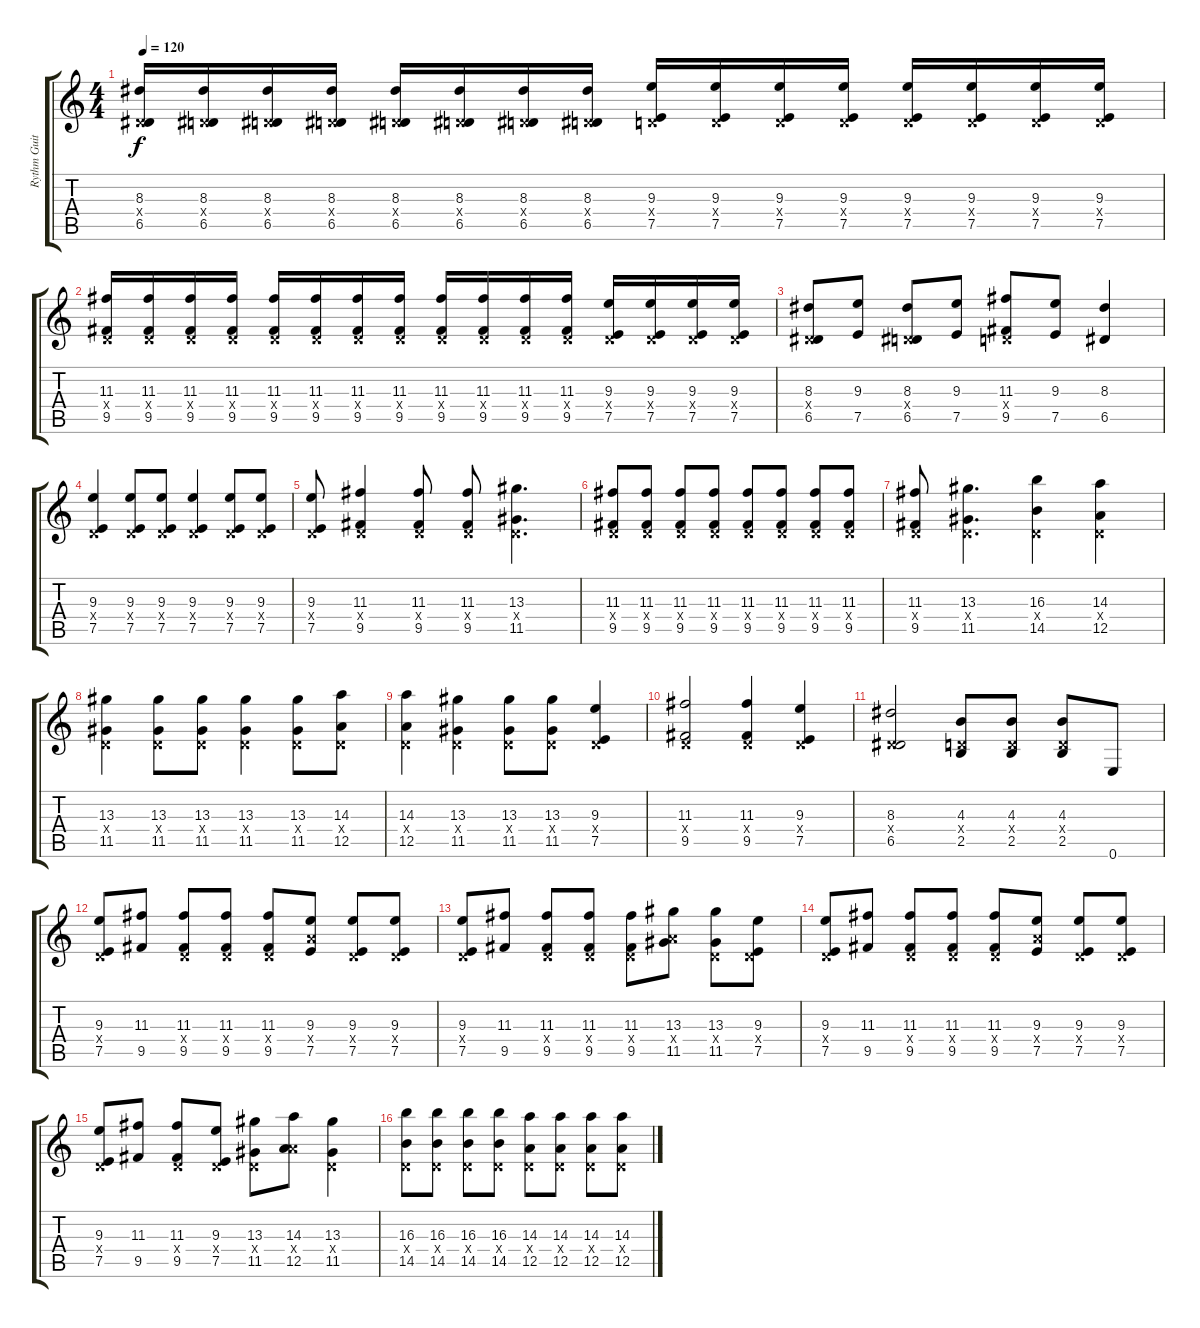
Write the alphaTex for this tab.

\track ("Rythm Guitar" "Rythm Guit") {instrument overdrivenguitar}
\staff {score tabs}
\tuning (E4 B3 G3 D3 A2 E2) {hide}
\ts (4 4)
\tempo 120
\clef g2
\ks c
(8.3 0.4{x} 6.5).16{dy f} (8.3 0.4{x} 6.5).16 (8.3 0.4{x} 6.5).16 (8.3 0.4{x} 6.5).16 (8.3 0.4{x} 6.5).16 (8.3 0.4{x} 6.5).16 (8.3 0.4{x} 6.5).16 (8.3 0.4{x} 6.5).16 (9.3 0.4{x} 7.5).16 (9.3 0.4{x} 7.5).16 (9.3 0.4{x} 7.5).16 (9.3 0.4{x} 7.5).16 (9.3 0.4{x} 7.5).16 (9.3 0.4{x} 7.5).16 (9.3 0.4{x} 7.5).16 (9.3 0.4{x} 7.5).16 |
(11.3 0.4{x} 9.5).16 (11.3 0.4{x} 9.5).16 (11.3 0.4{x} 9.5).16 (11.3 0.4{x} 9.5).16 (11.3 0.4{x} 9.5).16 (11.3 0.4{x} 9.5).16 (11.3 0.4{x} 9.5).16 (11.3 0.4{x} 9.5).16 (11.3 0.4{x} 9.5).16 (11.3 0.4{x} 9.5).16 (11.3 0.4{x} 9.5).16 (11.3 0.4{x} 9.5).16 (9.3 0.4{x} 7.5).16 (9.3 0.4{x} 7.5).16 (9.3 0.4{x} 7.5).16 (9.3 0.4{x} 7.5).16 |
(8.3 0.4{x} 6.5).8 (9.3 7.5).8 (8.3 0.4{x} 6.5).8 (9.3 7.5).8 (11.3 0.4{x} 9.5).8 (9.3 7.5).8 (8.3 6.5).4 |
(9.3 0.4{x} 7.5).4 (9.3 0.4{x} 7.5).8 (9.3 0.4{x} 7.5).8 (9.3 0.4{x} 7.5).4 (9.3 0.4{x} 7.5).8 (9.3 0.4{x} 7.5).8 |
(9.3 0.4{x} 7.5).8 (11.3 0.4{x} 9.5).4 (11.3 0.4{x} 9.5).8 (11.3 0.4{x} 9.5).8 (13.3 0.4{x} 11.5).4{d} |
(11.3 0.4{x} 9.5).8 (11.3 0.4{x} 9.5).8 (11.3 0.4{x} 9.5).8 (11.3 0.4{x} 9.5).8 (11.3 0.4{x} 9.5).8 (11.3 0.4{x} 9.5).8 (11.3 0.4{x} 9.5).8 (11.3 0.4{x} 9.5).8 |
(11.3 0.4{x} 9.5).8 (13.3 0.4{x} 11.5).4{d} (16.3 0.4{x} 14.5).4 (14.3 0.4{x} 12.5).4 |
(13.3 0.4{x} 11.5).4 (13.3 0.4{x} 11.5).8 (13.3 0.4{x} 11.5).8 (13.3 0.4{x} 11.5).4 (13.3 0.4{x} 11.5).8 (14.3 0.4{x} 12.5).8 |
(14.3 0.4{x} 12.5).4 (13.3 0.4{x} 11.5).4 (13.3 0.4{x} 11.5).8 (13.3 0.4{x} 11.5).8 (9.3 0.4{x} 7.5).4 |
(11.3 0.4{x} 9.5).2 (11.3 0.4{x} 9.5).4 (9.3 0.4{x} 7.5).4 |
(8.3 0.4{x} 6.5).2 (4.3 0.4{x} 2.5).8 (4.3 0.4{x} 2.5).8 (4.3 0.4{x} 2.5).8 0.6.8 |
(9.3 0.4{x} 7.5).8 (11.3 9.5).8 (11.3 0.4{x} 9.5).8 (11.3 0.4{x} 9.5).8 (11.3 0.4{x} 9.5).8 (9.3 7.4{x} 7.5).8 (9.3 0.4{x} 7.5).8 (9.3 0.4{x} 7.5).8 |
(9.3 0.4{x} 7.5).8 (11.3 9.5).8 (11.3 0.4{x} 9.5).8 (11.3 0.4{x} 9.5).8 (11.3 0.4{x} 9.5).8 (13.3 7.4{x} 11.5).8 (13.3 0.4{x} 11.5).8 (9.3 0.4{x} 7.5).8 |
(9.3 0.4{x} 7.5).8 (11.3 9.5).8 (11.3 0.4{x} 9.5).8 (11.3 0.4{x} 9.5).8 (11.3 0.4{x} 9.5).8 (9.3 7.4{x} 7.5).8 (9.3 0.4{x} 7.5).8 (9.3 0.4{x} 7.5).8 |
(9.3 0.4{x} 7.5).8 (11.3 9.5).8 (11.3 0.4{x} 9.5).8 (9.3 0.4{x} 7.5).8 (13.3 0.4{x} 11.5).8 (14.3 7.4{x} 12.5).8 (13.3 0.4{x} 11.5).4 |
(16.3 0.4{x} 14.5).8 (16.3 0.4{x} 14.5).8 (16.3 0.4{x} 14.5).8 (16.3 0.4{x} 14.5).8 (14.3 0.4{x} 12.5).8 (14.3 0.4{x} 12.5).8 (14.3 0.4{x} 12.5).8 (14.3 0.4{x} 12.5).8
